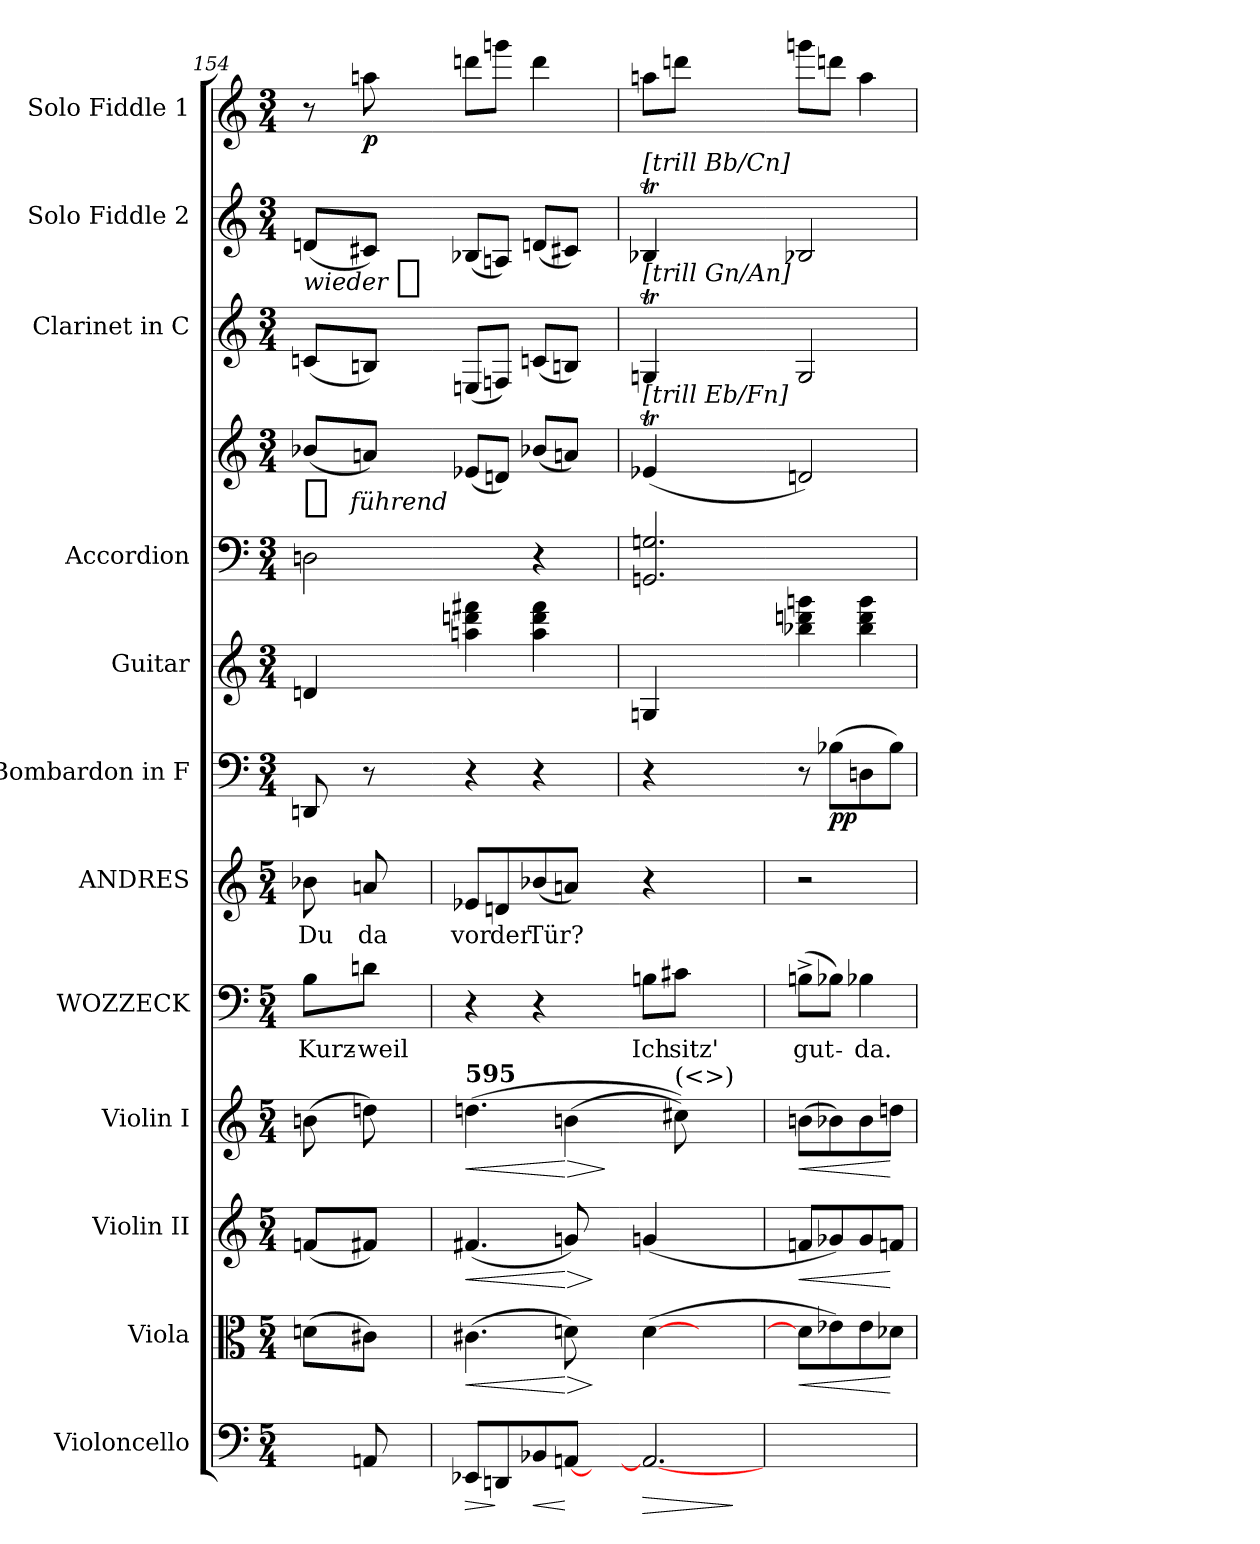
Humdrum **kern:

**kern	**dynam	**kern	**dynam	**kern	**dynam	**kern	**dynam	**kern	**text	**kern	**text	**kern	**dynam	**kern	**kern	**kern	**dynam	**kern	**kern	**dynam	**kern	**dynam
*part12	*part12	*part11	*part11	*part10	*part10	*part9	*part9	*part8	*part8	*part7	*part7	*part6	*part6	*part5	*part4	*part4	*part4	*part3	*part2	*part2	*part1	*part1
*staff13	*staff13	*staff12	*staff12	*staff11	*staff11	*staff10	*staff10	*staff9	*staff9	*staff8	*staff8	*staff7	*staff7	*staff6	*staff5	*staff4	*staff4/5	*staff3	*staff2	*staff2	*staff1	*staff1
*I"Violoncello	*	*I"Viola	*	*I"Violin II	*	*I"Violin I	*	*I"WOZZECK	*	*I"ANDRES	*	*I"Bombardon in F	*	*I"Guitar	*I"Accordion	*	*	*I"Clarinet in C	*I"Solo Fiddle 2	*	*I"Solo Fiddle 1	*
*I'vc	*	*I'vla	*	*I'vn	*	*I'vn	*	*I'WOZ.	*	*I'AND.	*	*I'bom	*	*I'guit	*I'acc	*	*	*I'cl	*	*	*	*
*clefF4	*	*clefC3	*	*clefG2	*	*clefG2	*	*clefF4	*	*clefG2	*	*clefF4	*	*clefG2	*clefF4	*clefG2	*	*clefG2	*clefG2	*	*clefG2	*
*	*	*	*	*	*	*	*	*	*	*ITrd7c12	*	*ITrd4c7	*	*ITrd7c12	*	*	*	*	*	*	*	*
*k[]	*	*k[]	*	*k[]	*	*k[]	*	*k[]	*	*k[]	*	*	*	*k[]	*k[]	*k[]	*	*k[]	*k[]	*	*k[]	*
*M5/4	*	*M5/4	*	*M5/4	*	*M5/4	*	*M5/4	*	*M5/4	*	*M3/4	*	*M3/4	*M3/4	*M3/4	*	*M3/4	*M3/4	*	*M3/4	*
=154	=154	=154	=154	=154	=154	=154	=154	=154	=154	=154	=154	=154	=154	=154	=154	=154	=154	=154	=154	=154	=154	=154
!	!	!	!	!	!	!	!	!	!	!	!	!	!	!	!	!	!LO:DY:t=%s führend	!	!	!LO:DY:t=wieder %s	!	!
8ryy	.	(8dnL	.	(8fnL	.	(8bn	.	8B\L	Kurz-	8B-X	Du	8GGGn	.	4Dn	2Dn	(8b-X/L	f	(8cn/L	(8dn/L	p	8r	.
8AAn	.	8c#XJ)	.	8f#XJ)	.	8ddn)	.	8dn\J	weil	8An	da	8r	.	.	.	8an/J)	.	8Bn/J)	8c#X/J)	.	8aan	p
4ryy	.	4ryy	.	4ryy	.	4ryy	.	4ryy	.	4ryy	.	4ryy	.	4ryy	.	4ryy	.	4ryy	4ryy	.	4ryy	.
=	=-	=	=-	=	=-	=	=-	=	=-	=	=-	=-	=-	=-	=-	=-	=-	=-	=-	=-	=-	=-
!	!	!	!	!	!	!LO:TX:a:B:t=595	!	!	!	!	!	!	!	!	!	!	!	!	!	!	!	!
!	!LO:HP:b	!	!LO:HP:b	!	!LO:HP:b	!	!LO:HP:b	!	!	!	!	!	!	!	!	!	!	!	!	!	!	!
8EE-XL	>	(4.c#X	<	(4.f#X	<	(4.ddn	<	4r	.	8E-XL	vor	4r	.	4an 4ddn 4ff#X	4ryy	(8e-X/L	.	(8En/L	(8B-X/L	.	8dddn\L	.
8DDn	]	.	.	.	.	.	.	.	.	8Dn	der	.	.	.	.	8dn/J)	.	8Fn/J)	8An/J)	.	8gggn\J	.
!	!LO:HP:b	!	!	!	!	!	!	!	!	!	!	!	!	!	!	!	!	!	!	!	!	!
8BB-Xi	<	.	.	.	.	.	.	4r	.	(8B-X	Tür?	4r	.	4a 4dd 4ff#	4r	(8b-X/L	.	(8cn/L	(8dn/L	.	4ddd	.
!	!	!	!LO:HP:n=1:b	!	!LO:HP:n=1:b	!	!LO:HP:n=1:b	!	!	!	!	!	!	!	!	!	!	!	!	!	!	!
[8AAnJ	[	8dn)	[ >	8gn)	[ >	(4bn	[ >	.	.	8AnJ)	.	.	.	.	.	8an/J)	.	8Bn/J)	8c#X/J)	.	.	.
8ryy	.	8ryy	]	8ryy	]	.	.	8ryy	.	8ryy	.	8ryy	.	8ryy	8ryy	8ryy	.	8ryy	8ryy	.	8ryy	.
.	.	.	.	.	.	.	]	.	.	.	.	.	.	.	.	.	.	.	.	.	.	.
=155-	=155	=155-	=155	=155-	=155	=155-	=155	=155-	=155	=155-	=155	=155	=155	=155	=155	=155	=155	=155	=155	=155	=155	=155
!	!	!	!	!	!	!	!	!	!	!	!	!	!	!	!	!	!	!	!LO:TX:a:t=[trill Bb/Cn]	!	!	!
!	!	!	!	!	!	!	!	!	!	!	!	!	!	!	!	!	!	!LO:TX:a:t=[trill Gn/An]	!	!	!	!
!	!	!	!	!	!	!	!	!	!	!	!	!	!	!	!	!LO:TX:a:t=[trill Eb/Fn]	!	!	!	!	!	!
!	!LO:HP:b	!	!	!	!	!	!	!	!	!	!	!	!	!	!	!	!	!	!	!	!	!
2.AA_	>	([4d	.	(4gn	.	8ryy	.	8Bn\L	Ich	4r	.	4r	.	4GGn	2.GGn 2.Gn!	(4e-XT	.	4GnT	4B-XT	.	8aan\L	.
!	!	!	!	!	!	!LO:TX:a:t=(<>)	!	!	!	!	!	!	!	!	!	!	!	!	!	!	!	!
.	.	.	.	.	.	8cc#X))	.	8c#X\J	sitz'	.	.	.	.	.	.	.	.	.	.	.	8dddn\J	.
.	.	2ryy	.	2ryy	.	2ryy	.	2ryy	.	2ryy	.	2ryy	.	2ryy	.	2ryy	.	2ryy	2ryy	.	2ryy	.
.	]	.	.	.	.	.	.	.	.	.	.	.	.	.	.	.	.	.	.	.	.	.
=	=-	=	=-	=	=-	=	=-	=	=-	=	=-	=-	=-	=-	=-	=-	=-	=-	=-	=-	=-	=-
!	!	!	!LO:HP:b	!	!LO:HP:b	!	!LO:HP:b	!	!	!	!	!	!	!	!	!	!	!	!	!	!	!
2ryy	.	8dL]	<	8fnL	<	(8bnL	<	(8Bn^\L	gut-	2r	.	8r	.	4b-X 4ddn 4ggn	2ryy	2dn)	.	2G	2B-X	.	8gggn\L	.
.	.	8e-X)	.	8g-X)	.	8b-X)	.	8B-X\J)	.	.	.	(8E-XL	pp	.	.	.	.	.	.	.	8dddn\J	.
.	.	8e-i	.	8g-i	.	8b-i	.	4B-X	da.	.	.	8GGn	.	4b- 4dd 4gg	.	.	.	.	.	.	4aa	.
.	.	8d-XJ	[	8fnJ	[	8ddnJ	[	.	.	.	.	8E-J)	.	.	.	.	.	.	.	.	.	.
=	=	=	=	=	=	=	=	=	=	=	=	=	=	=	=	=	=	=	=	=	=	=
*-	*-	*-	*-	*-	*-	*-	*-	*-	*-	*-	*-	*-	*-	*-	*-	*-	*-	*-	*-	*-	*-	*-
